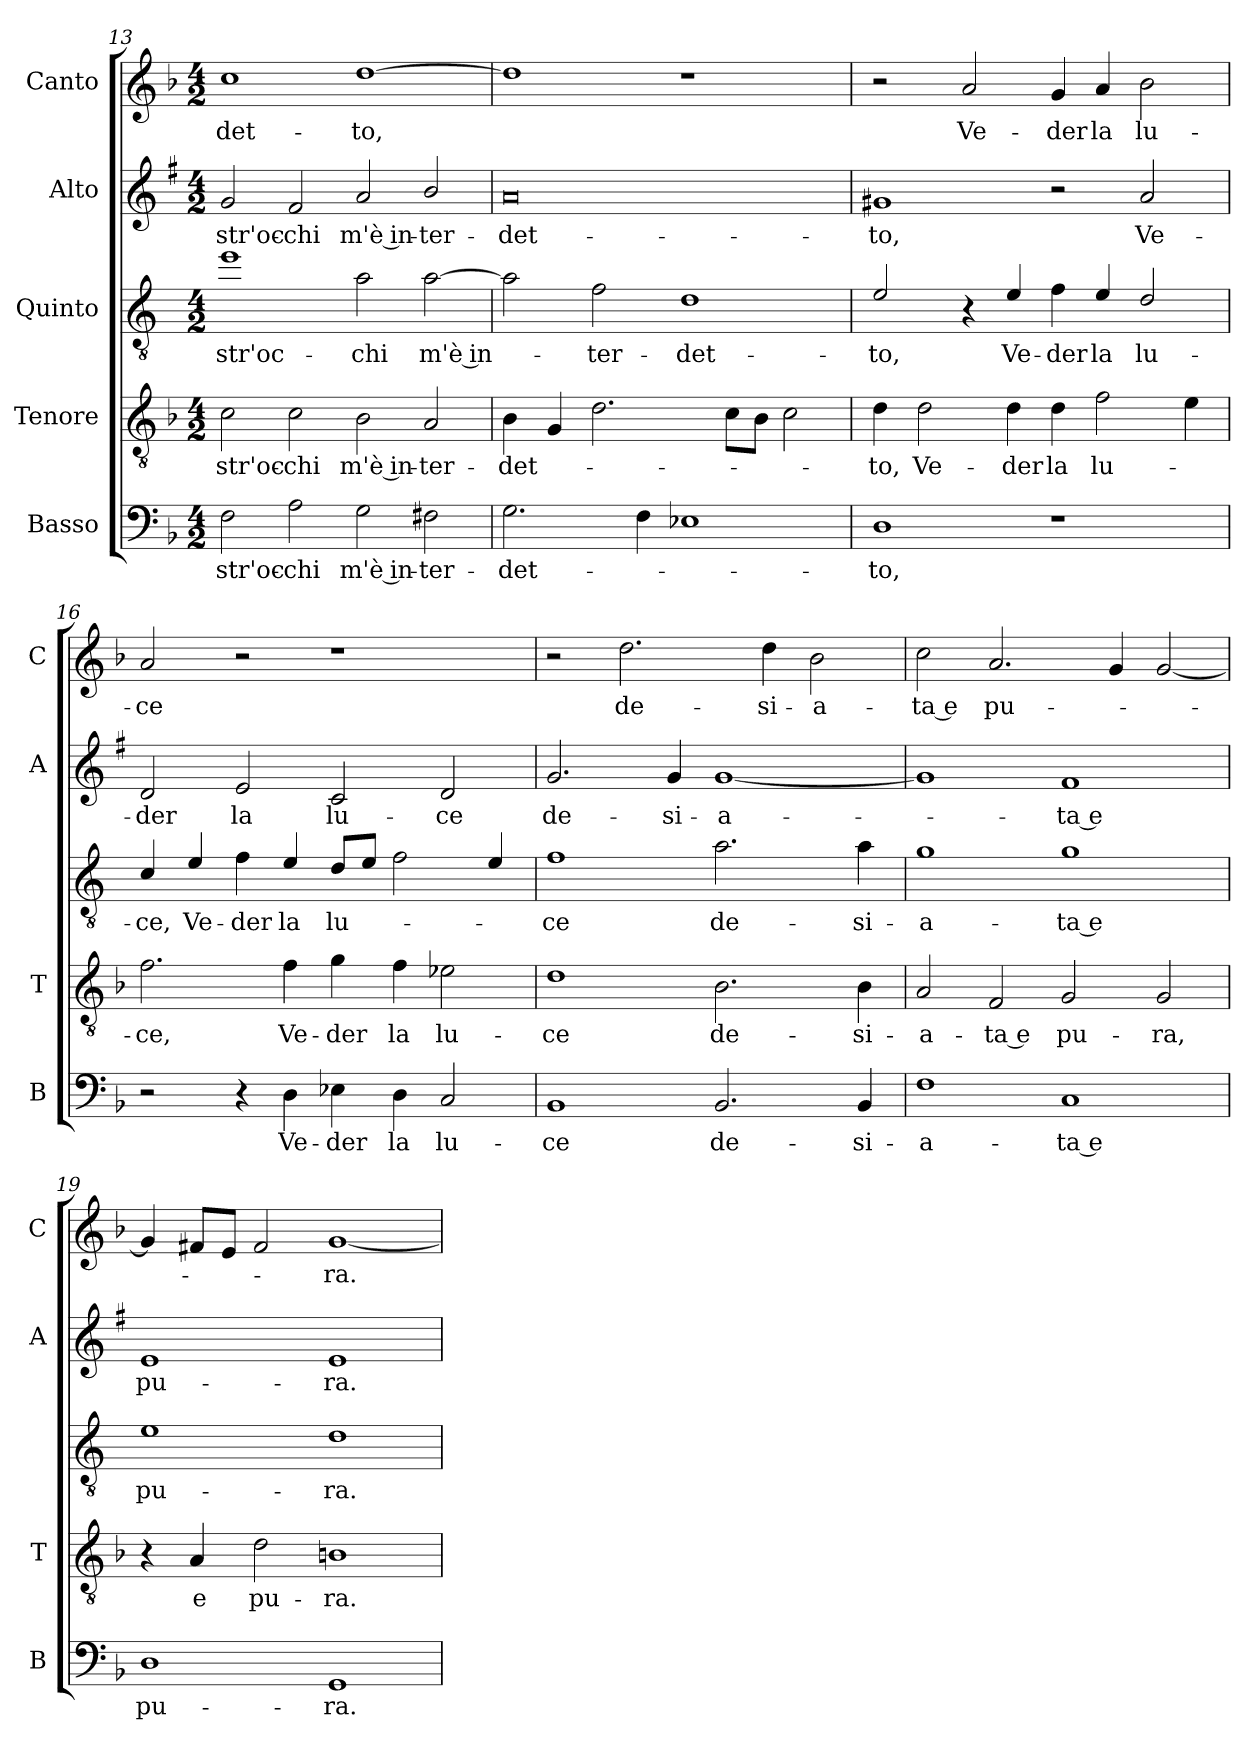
**kern	**text	**kern	**text	**kern	**text	**kern	**text	**kern	**text
*part5	*part5	*part4	*part4	*part3	*part3	*part2	*part2	*part1	*part1
*staff5	*staff5	*staff4	*staff4	*staff3	*staff3	*staff2	*staff2	*staff1	*staff1
*I"Basso	*	*I"Tenore	*	*I"Quinto	*	*I"Alto	*	*I"Canto	*
*I'B	*	*I'T	*	*	*	*I'A	*	*I'C	*
!!LO:PB:g=z
*clefF4	*	*clefGv2	*	*clefGv2	*	*clefG2	*	*clefG2	*
*	*	*	*	*ITrd4c7	*	*ITrd1c2	*	*	*
*k[b-]	*	*k[b-]	*	*k[b-]	*	*k[b-]	*	*k[b-]	*
*F:	*	*F:	*	*F:	*	*F:	*	*F:	*
*M4/2	*	*M4/2	*	*M4/2	*	*M4/2	*	*M4/2	*
=13	=13	=13	=13	=13	=13	=13	=13	=13	=13
!	!LO:LY:b	!	!LO:LY:b	!	!LO:LY:b	!	!LO:LY:b	!	!LO:LY:b
2F\	-str'oc-	2c\	-str'oc-	1a	-str'oc-	2f/	-str'oc-	1cc	-det-
!	!LO:LY:b	!	!LO:LY:b	!	!	!	!LO:LY:b	!	!
2A\	-chi	2c\	-chi	.	.	2e/	-chi	.	.
!	!LO:LY:b	!	!LO:LY:b	!	!LO:LY:b	!	!LO:LY:b	!	!LO:LY:b
2G\	m'è in-	2B-\	m'è in-	2d\	-chi	2g/	m'è in-	[1dd	-to,
!	!LO:LY:b	!	!LO:LY:b	!	!LO:LY:b	!	!LO:LY:b	!	!
2F#X\	-ter-	2A/	-ter-	[2d\	m'è in-	2a/	-ter-	.	.
=14	=14	=14	=14	=14	=14	=14	=14	=14	=14
!	!LO:LY:b	!	!LO:LY:b	!	!	!	!LO:LY:b	!	!
2.G\	-det-	4B-\	-det-	2d\]	.	0g	-det-	1dd]	.
.	.	4G/	.	.	.	.	.	.	.
!	!	!	!	!	!LO:LY:b	!	!	!	!
.	.	2.d\	.	2B-\	-ter-	.	.	.	.
4F\	.	.	.	.	.	.	.	.	.
!	!	!	!	!	!LO:LY:b	!	!	!	!
1E-X	.	.	.	1G	-det-	.	.	1r	.
.	.	8c\L	.	.	.	.	.	.	.
.	.	8B-\J	.	.	.	.	.	.	.
.	.	2c\	.	.	.	.	.	.	.
=15	=15	=15	=15	=15	=15	=15	=15	=15	=15
!	!LO:LY:b	!	!LO:LY:b	!	!LO:LY:b	!	!LO:LY:b	!	!
1D	-to,	4d\	-to,	2A/	-to,	1f#X	-to,	2r	.
!	!	!	!LO:LY:b	!	!	!	!	!	!
.	.	2d\	Ve-	.	.	.	.	.	.
!	!	!	!	!	!	!	!	!	!LO:LY:b
.	.	.	.	4r	.	.	.	2a/	Ve-
!	!	!	!LO:LY:b	!	!LO:LY:b	!	!	!	!
.	.	4d\	-der	4A/	Ve-	.	.	.	.
!	!	!	!LO:LY:b	!	!LO:LY:b	!	!	!	!LO:LY:b
1r	.	4d\	la	4B-\	-der	2r	.	4g/	-der
!	!	!	!LO:LY:b	!	!LO:LY:b	!	!	!	!LO:LY:b
.	.	2f\	lu-	4A/	la	.	.	4a/	la
!	!	!	!	!	!LO:LY:b	!	!LO:LY:b	!	!LO:LY:b
.	.	.	.	2G/	lu-	2g/	Ve-	2b-\	lu-
.	.	4e\	.	.	.	.	.	.	.
=16	=16	=16	=16	=16	=16	=16	=16	=16	=16
!	!	!	!LO:LY:b	!	!LO:LY:b	!	!LO:LY:b	!	!LO:LY:b
2r	.	2.f\	-ce,	4F/	-ce,	2c/	-der	2a/	-ce
!	!	!	!	!	!LO:LY:b	!	!	!	!
.	.	.	.	4A/	Ve-	.	.	.	.
!	!	!	!	!	!LO:LY:b	!	!LO:LY:b	!	!
4r	.	.	.	4B-\	-der	2d/	la	2r	.
!	!LO:LY:b	!	!LO:LY:b	!	!LO:LY:b	!	!	!	!
4D\	Ve-	4f\	Ve-	4A/	la	.	.	.	.
!	!LO:LY:b	!	!LO:LY:b	!	!LO:LY:b	!	!LO:LY:b	!	!
4E-X\	-der	4g\	-der	8G/L	lu-	2B-/	lu-	1r	.
.	.	.	.	8A/J	.	.	.	.	.
!	!LO:LY:b	!	!LO:LY:b	!	!	!	!	!	!
4D\	la	4f\	la	2B-\	.	.	.	.	.
!	!LO:LY:b	!	!LO:LY:b	!	!	!	!LO:LY:b	!	!
2C/	lu-	2e-X\	lu-	.	.	2c/	-ce	.	.
.	.	.	.	4A/	.	.	.	.	.
!!LO:LB:g=z
=17	=17	=17	=17	=17	=17	=17	=17	=17	=17
!	!LO:LY:b	!	!LO:LY:b	!	!LO:LY:b	!	!LO:LY:b	!	!
1BB-	-ce	1d	-ce	1B-	-ce	2.f/	de-	2r	.
!	!	!	!	!	!	!	!	!	!LO:LY:b
.	.	.	.	.	.	.	.	2.dd\	de-
!	!	!	!	!	!	!	!LO:LY:b	!	!
.	.	.	.	.	.	4f/	-si-	.	.
!	!LO:LY:b	!	!LO:LY:b	!	!LO:LY:b	!	!LO:LY:b	!	!
2.BB-/	de-	2.B-\	de-	2.d\	de-	[1f	-a-	.	.
!	!	!	!	!	!	!	!	!	!LO:LY:b
.	.	.	.	.	.	.	.	4dd\	-si-
!	!	!	!	!	!	!	!	!	!LO:LY:b
.	.	.	.	.	.	.	.	2b-\	-a-
!	!LO:LY:b	!	!LO:LY:b	!	!LO:LY:b	!	!	!	!
4BB-/	-si-	4B-\	-si-	4d\	-si-	.	.	.	.
=18	=18	=18	=18	=18	=18	=18	=18	=18	=18
!	!LO:LY:b	!	!LO:LY:b	!	!LO:LY:b	!	!	!	!LO:LY:b
1F	-a-	2A/	-a-	1c	-a-	1f]	.	2cc\	-ta e
!	!	!	!LO:LY:b	!	!	!	!	!	!LO:LY:b
.	.	2F/	-ta e	.	.	.	.	2.a/	pu-
!	!LO:LY:b	!	!LO:LY:b	!	!LO:LY:b	!	!LO:LY:b	!	!
1C	-ta e	2G/	pu-	1c	-ta e	1e	-ta e	.	.
.	.	.	.	.	.	.	.	4g/	.
!	!	!	!LO:LY:b	!	!	!	!	!	!
.	.	2G/	-ra,	.	.	.	.	[2g/	.
=19	=19	=19	=19	=19	=19	=19	=19	=19	=19
!	!LO:LY:b	!	!	!	!LO:LY:b	!	!LO:LY:b	!	!
1D	pu-	4r	.	1A	pu-	1d	pu-	4g/]	.
!	!	!	!LO:LY:b	!	!	!	!	!	!
.	.	4A/	e	.	.	.	.	8f#X/L	.
.	.	.	.	.	.	.	.	8e/J	.
!	!	!	!LO:LY:b	!	!	!	!	!	!
.	.	2d\	pu-	.	.	.	.	2f#/	.
!	!LO:LY:b	!	!LO:LY:b	!	!LO:LY:b	!	!LO:LY:b	!	!LO:LY:b
1GG	-ra.	1Bn	-ra.	1G	-ra.	1d	-ra.	[1g	-ra.
=	=	=	=	=	=	=	=	=	=
*-	*-	*-	*-	*-	*-	*-	*-	*-	*-
